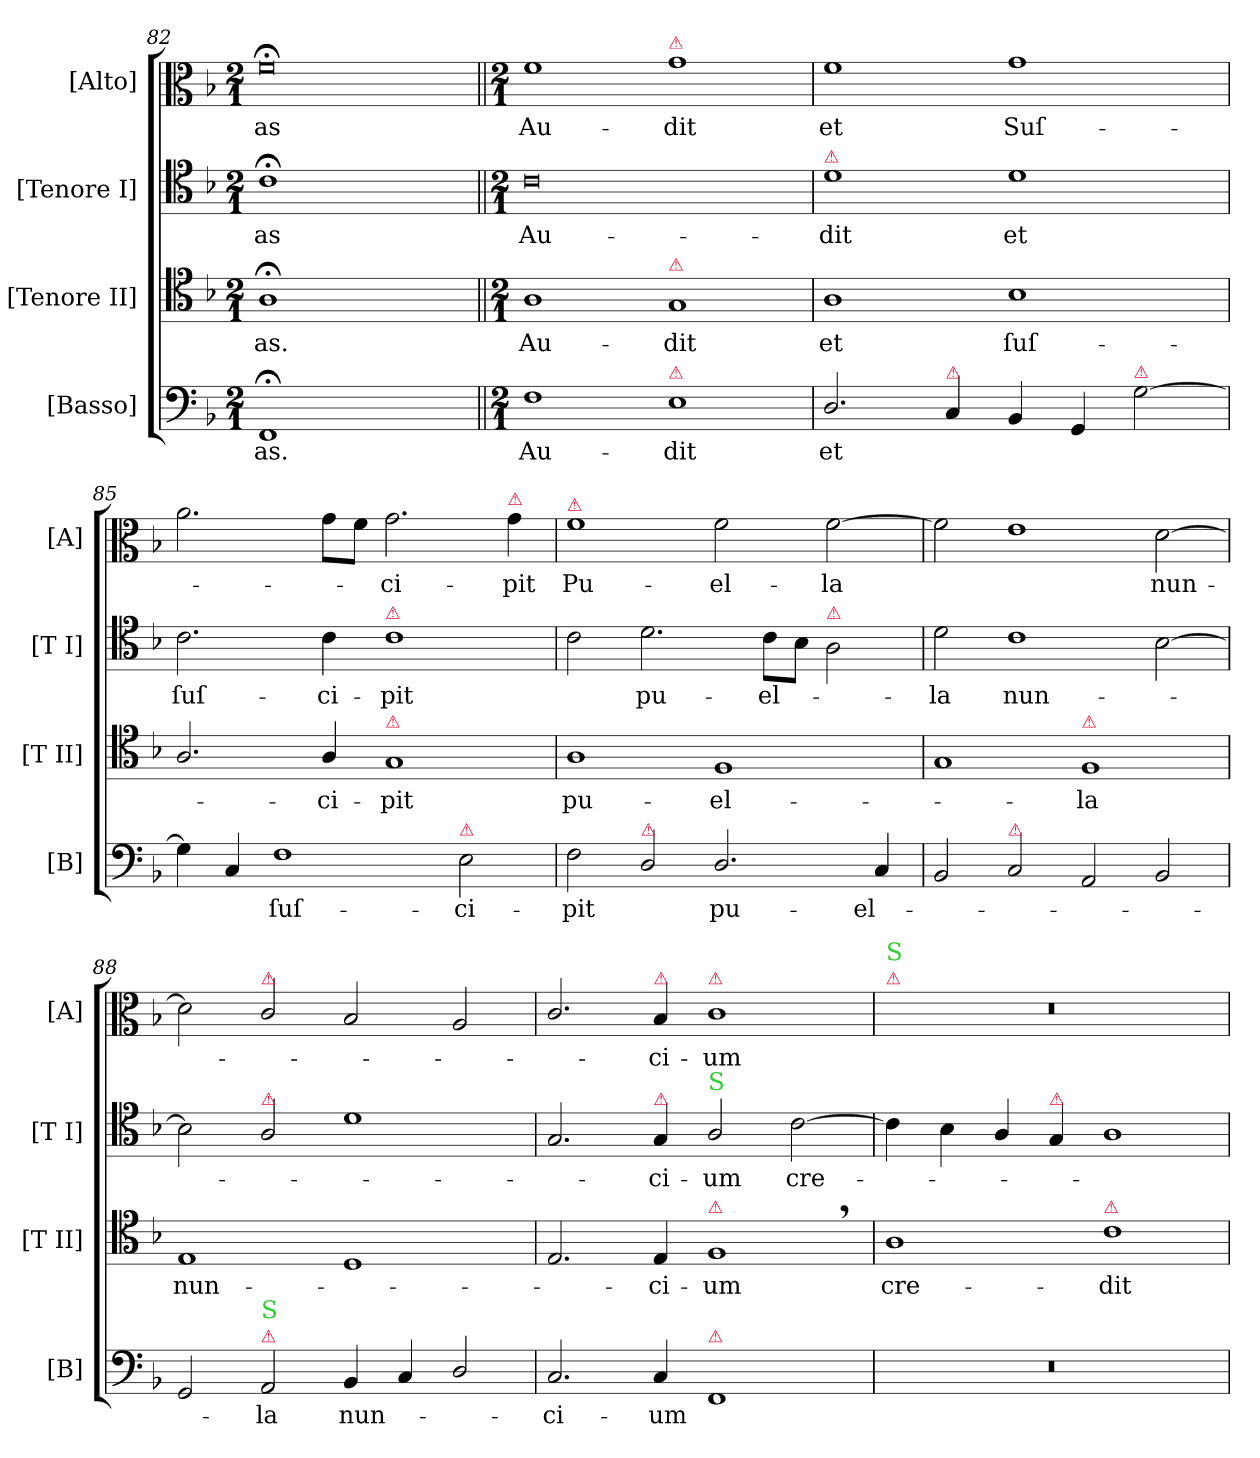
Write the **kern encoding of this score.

**kern	**text	**kern	**text	**kern	**text	**kern	**text
*part4	*part4	*part3	*part3	*part2	*part2	*part1	*part1
*staff4	*staff4	*staff3	*staff3	*staff2	*staff2	*staff1	*staff1
*I"[Basso]	*	*I"[Tenore II]	*	*I"[Tenore I]	*	*I"[Alto]	*
*I'[B]	*	*I'[T II]	*	*I'[T I]	*	*I'[A]	*
*clefF4	*	*clefC4	*	*clefC4	*	*clefC3	*
*k[b-]	*	*k[b-]	*	*k[b-]	*	*k[b-]	*
*M2/1	*	*M2/1	*	*M2/1	*	*M2/1	*
=82	=82	=82	=82	=82	=82	=82	=82
!LO:N:vis=1	!	!LO:N:vis=1	!	!LO:N:vis=1	!LO:LY:i	!	!LO:LY:i
0FF;</	-as.	0A;\	-as.	0c;\	as	0f;\	as
=83||	=83||	=83||	=83||	=83||	=83||	=83||	=83||
*M2/1	*	*M2/1	*	*M2/1	*	*M2/1	*
1F\	Au-	1A\	Au-	0c\	Au-	1f\	Au-
!	!	!	!	!	!	!LO:TX:a:color=crimson:t=⚠	!
!	!	!LO:TX:a:color=crimson:t=⚠	!	!	!	!	!
!LO:TX:a:color=crimson:t=⚠	!	!	!	!	!	!	!
1E\	-dit	1G/	-dit	.	.	1g\	-dit
=84	=84	=84	=84	=84	=84	=84	=84
!	!	!	!	!LO:TX:a:color=crimson:t=⚠	!	!	!
2.D/	et	1A\	et	1d\	-dit	1f\	et
!LO:TX:a:color=crimson:t=⚠	!	!	!	!	!	!	!
4C/	.	.	.	.	.	.	.
4BB-/	.	1B-\	ſuſ-	1d\	et	1g\	Suſ-
4GG/	.	.	.	.	.	.	.
!LO:TX:a:color=crimson:t=⚠	!	!	!	!	!	!	!
[2G\	.	.	.	.	.	.	.
=85	=85	=85	=85	=85	=85	=85	=85
4G\]	.	2.A/	.	2.c\	ſuſ-	2.a\	.
4C/	.	.	.	.	.	.	.
1F\	ſuſ-	.	.	.	.	.	.
.	.	4A/	-ci-	4c\	-ci-	8g\L	.
.	.	.	.	.	.	8f\J	.
!	!	!	!	!LO:TX:a:color=crimson:t=⚠	!	!	!
!	!	!LO:TX:a:color=crimson:t=⚠	!	!	!	!	!
.	.	1G/	-pit	1c\	-pit	2.g\	ci-
!LO:TX:a:color=crimson:t=⚠	!	!	!	!	!	!	!
2E\	-ci-	.	.	.	.	.	.
!	!	!	!	!	!	!LO:TX:a:color=crimson:t=⚠	!
.	.	.	.	.	.	4g\	-pit
=86	=86	=86	=86	=86	=86	=86	=86
!	!	!	!	!	!	!LO:TX:a:color=crimson:t=⚠	!
2F\	-pit	1A\	pu-	2c\	.	1f\	Pu-
!LO:TX:a:color=crimson:t=⚠	!	!	!	!	!	!	!
2D/	.	.	.	2.d\	pu-	.	.
2.D/	pu-	1F/	-el-	.	.	2f\	-el-
.	.	.	.	8c\L	-el-	.	.
.	.	.	.	8B-\J	.	.	.
!	!	!	!	!LO:TX:a:color=crimson:t=⚠	!	!	!
.	.	.	.	2A\	.	[2f\	-la
4C/	-el-	.	.	.	.	.	.
=87	=87	=87	=87	=87	=87	=87	=87
2BB-/	.	1G/	.	2d\	-la	2f\]	.
!LO:TX:a:color=crimson:t=⚠	!	!	!	!	!	!	!
2C/	.	.	.	1c\	nun-	1e\	.
!	!	!LO:TX:a:color=crimson:t=⚠	!	!	!	!	!
2AA/	.	1F/	-la	.	.	.	.
2BB-/	.	.	.	[2B-\	.	[2d\	nun-
=88	=88	=88	=88	=88	=88	=88	=88
2GG/	.	1E/	nun-	2B-\]	.	2d\]	.
!	!	!	!	!	!	!LO:TX:a:color=crimson:t=⚠	!
!	!	!	!	!LO:TX:a:color=crimson:t=⚠	!	!	!
!LO:TX:a:color=crimson:t=⚠	!	!	!	!	!	!	!
!LO:TX:a:color=limegreen:t=S	!	!	!	!	!	!	!
2AA/	-la	.	.	2A/	.	2c/	.
4BB-/	nun-	1D/	.	1d\	.	2B-/	.
4C/	.	.	.	.	.	.	.
2D/	.	.	.	.	.	2A/	.
=89	=89	=89	=89	=89	=89	=89	=89
2.C/	-ci-	2.E/	.	2.G/	.	2.c/	.
!	!	!	!	!	!	!LO:TX:a:color=crimson:t=⚠	!
!	!	!	!	!LO:TX:a:color=crimson:t=⚠	!	!	!
4C/	-um	4E/	-ci-	4G/	-ci-	4B-/	-ci-
!	!	!	!	!	!	!LO:TX:a:color=crimson:t=⚠	!
!	!	!	!	!LO:TX:a:color=limegreen:t=S	!	!	!
!	!	!LO:TX:a:color=crimson:t=⚠	!	!	!	!	!
!LO:TX:a:color=crimson:t=⚠	!	!	!	!	!	!	!
1FF/	.	1F,/	-um	2A/	-um	1c\	-um
.	.	.	.	[2c\	cre-	.	.
=90	=90	=90	=90	=90	=90	=90	=90
!	!	!	!	!	!	!LO:TX:a:color=crimson:t=⚠	!
!	!	!	!	!	!	!LO:TX:a:color=limegreen:t=S	!
0r	.	1A\	cre-	4c\]	.	0r	.
.	.	.	.	4B-\	.	.	.
.	.	.	.	4A/	.	.	.
!	!	!	!	!LO:TX:a:color=crimson:t=⚠	!	!	!
.	.	.	.	4G/	.	.	.
!	!	!LO:TX:a:color=crimson:t=⚠	!	!	!	!	!
.	.	1c\	-dit	1A\	.	.	.
=	=	=	=	=	=	=	=
*-	*-	*-	*-	*-	*-	*-	*-
